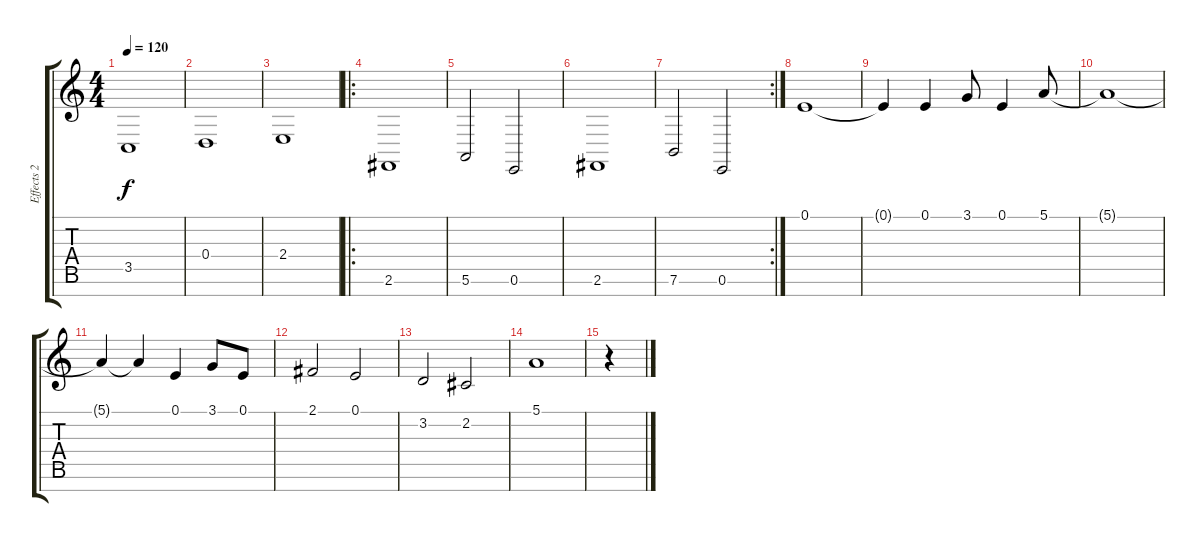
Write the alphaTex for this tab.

\track ("Effects 2" "Effects 2") {instrument lead2sawtooth}
\staff {score tabs}
\tuning (E4 B3 G3 D3 A2 E2 B1) {hide}
\ts (4 4)
\tempo 120
\clef g2
\ks c
3.5.1{dy f} |
0.4.1 |
2.4.1 |
\ro
2.6.1 |
5.6.2 0.6.2 |
2.6.1 |
\rc 2
7.6.2 0.6.2 |
0.1.1 |
0.1{t}.4 0.1.4 3.1.8 0.1.4 5.1.8 |
5.1{t}.1 |
5.1{t}.4 5.1{t}.4 0.1.4 3.1.8 0.1.8 |
2.1.2 0.1.2 |
3.2.2 2.2.2 |
5.1.1 |
r.4
